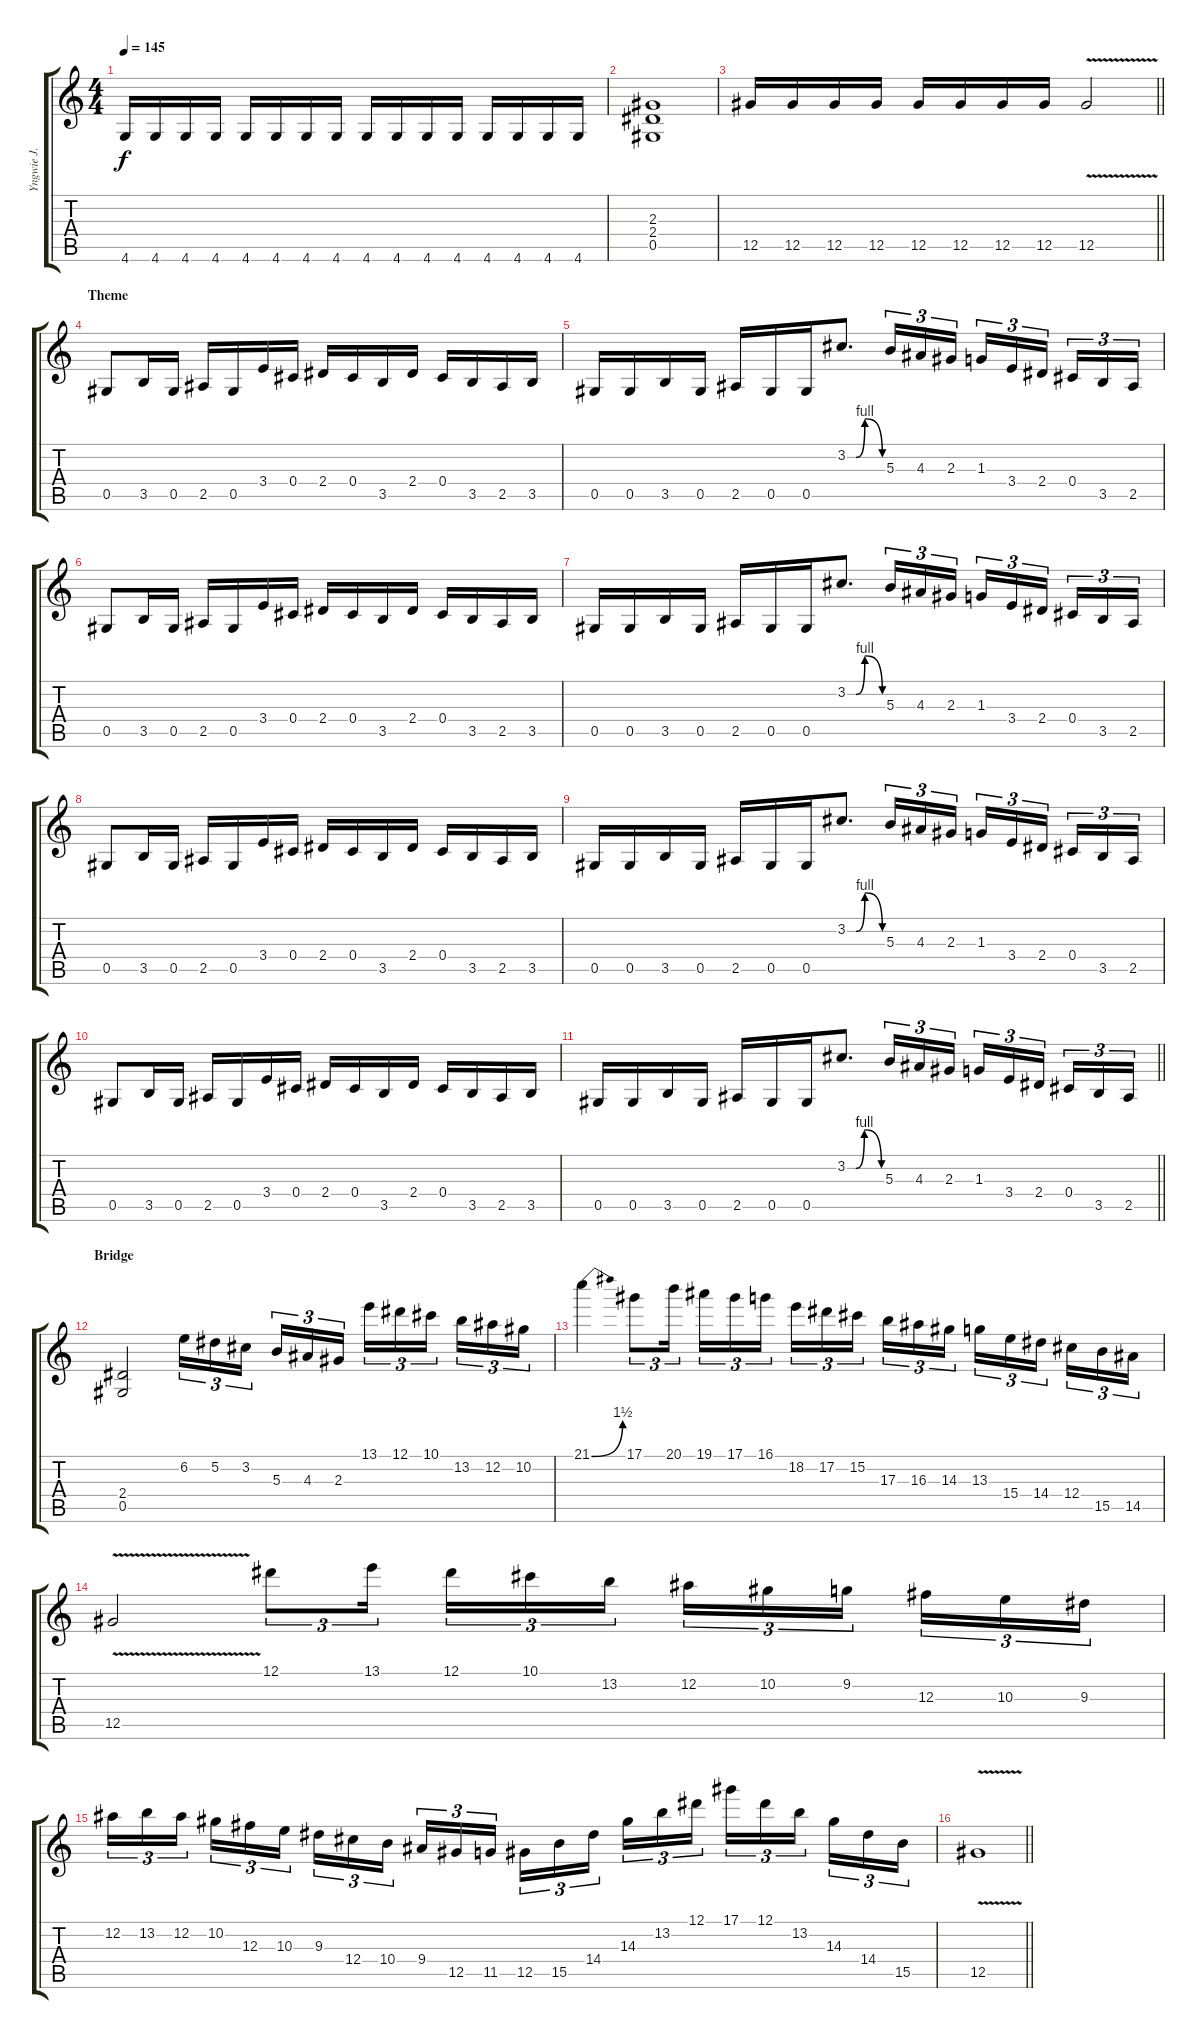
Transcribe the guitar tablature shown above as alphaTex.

\track ("Yngwie J. Malmsteen" "Yngwie J. ") {instrument overdrivenguitar}
\staff {score tabs}
\tuning (Eb4 Bb3 Gb3 Db3 Ab2 Eb2) {hide}
\ts (4 4)
\tempo 145
\clef g2
\ks c
4.6.16{dy f} 4.6.16 4.6.16 4.6.16 4.6.16 4.6.16 4.6.16 4.6.16 4.6.16 4.6.16 4.6.16 4.6.16 4.6.16 4.6.16 4.6.16 4.6.16 |
(2.3 2.4 0.5).1 |
\barLineRight lightlight
12.5.16 12.5.16 12.5.16 12.5.16 12.5.16 12.5.16 12.5.16 12.5.16 12.5{v}.2 |
\section ("" "Theme")
0.5.8 3.5.16 0.5.16 2.5.16 0.5.16 3.4.16 0.4.16 2.4.16 0.4.16 3.5.16 2.4.16 0.4.16 3.5.16 2.5.16 3.5.16 |
0.5.16 0.5.16 3.5.16 0.5.16 2.5.16 0.5.16 0.5.16 3.2{be (custom 0 0 15 0 30 4 60 0)}.8{d} 5.3.16{tu (3 2)} 4.3.16{tu (3 2)} 2.3.16{tu (3 2)} 1.3.16{tu (3 2)} 3.4.16{tu (3 2)} 2.4.16{tu (3 2) beam splitsecondary} 0.4.16{tu (3 2)} 3.5.16{tu (3 2)} 2.5.16{tu (3 2)} |
0.5.8 3.5.16 0.5.16 2.5.16 0.5.16 3.4.16 0.4.16 2.4.16 0.4.16 3.5.16 2.4.16 0.4.16 3.5.16 2.5.16 3.5.16 |
0.5.16 0.5.16 3.5.16 0.5.16 2.5.16 0.5.16 0.5.16 3.2{be (custom 0 0 15 0 30 4 60 0)}.8{d} 5.3.16{tu (3 2)} 4.3.16{tu (3 2)} 2.3.16{tu (3 2)} 1.3.16{tu (3 2)} 3.4.16{tu (3 2)} 2.4.16{tu (3 2) beam splitsecondary} 0.4.16{tu (3 2)} 3.5.16{tu (3 2)} 2.5.16{tu (3 2)} |
0.5.8 3.5.16 0.5.16 2.5.16 0.5.16 3.4.16 0.4.16 2.4.16 0.4.16 3.5.16 2.4.16 0.4.16 3.5.16 2.5.16 3.5.16 |
0.5.16 0.5.16 3.5.16 0.5.16 2.5.16 0.5.16 0.5.16 3.2{be (custom 0 0 15 0 30 4 60 0)}.8{d} 5.3.16{tu (3 2)} 4.3.16{tu (3 2)} 2.3.16{tu (3 2)} 1.3.16{tu (3 2)} 3.4.16{tu (3 2)} 2.4.16{tu (3 2) beam splitsecondary} 0.4.16{tu (3 2)} 3.5.16{tu (3 2)} 2.5.16{tu (3 2)} |
0.5.8 3.5.16 0.5.16 2.5.16 0.5.16 3.4.16 0.4.16 2.4.16 0.4.16 3.5.16 2.4.16 0.4.16 3.5.16 2.5.16 3.5.16 |
\barLineRight lightlight
0.5.16 0.5.16 3.5.16 0.5.16 2.5.16 0.5.16 0.5.16 3.2{be (custom 0 0 15 0 30 4 60 0)}.8{d} 5.3.16{tu (3 2)} 4.3.16{tu (3 2)} 2.3.16{tu (3 2)} 1.3.16{tu (3 2)} 3.4.16{tu (3 2)} 2.4.16{tu (3 2) beam splitsecondary} 0.4.16{tu (3 2)} 3.5.16{tu (3 2)} 2.5.16{tu (3 2)} |
\section ("" "Bridge")
(2.4 0.5).2 6.2.16{tu (3 2)} 5.2.16{tu (3 2)} 3.2.16{tu (3 2) beam splitsecondary} 5.3.16{tu (3 2)} 4.3.16{tu (3 2)} 2.3.16{tu (3 2)} 13.1.16{tu (3 2)} 12.1.16{tu (3 2)} 10.1.16{tu (3 2) beam splitsecondary} 13.2.16{tu (3 2)} 12.2.16{tu (3 2)} 10.2.16{tu (3 2)} |
21.1{be (bend 0 0 60 6)}.4 17.1.8{tu (3 2)} 20.1.16{tu (3 2) beam splitsecondary} 19.1.16{tu (3 2)} 17.1.16{tu (3 2)} 16.1.16{tu (3 2)} 18.2.16{tu (3 2)} 17.2.16{tu (3 2)} 15.2.16{tu (3 2) beam splitsecondary} 17.3.16{tu (3 2)} 16.3.16{tu (3 2)} 14.3.16{tu (3 2)} 13.3.16{tu (3 2)} 15.4.16{tu (3 2)} 14.4.16{tu (3 2) beam splitsecondary} 12.4.16{tu (3 2)} 15.5.16{tu (3 2)} 14.5.16{tu (3 2)} |
12.5{v}.2 12.1.8{tu (3 2)} 13.1.16{tu (3 2) beam splitsecondary} 12.1.16{tu (3 2)} 10.1.16{tu (3 2)} 13.2.16{tu (3 2)} 12.2.16{tu (3 2)} 10.2.16{tu (3 2)} 9.2.16{tu (3 2) beam splitsecondary} 12.3.16{tu (3 2)} 10.3.16{tu (3 2)} 9.3.16{tu (3 2)} |
12.2.16{tu (3 2)} 13.2.16{tu (3 2)} 12.2.16{tu (3 2) beam splitsecondary} 10.2.16{tu (3 2)} 12.3.16{tu (3 2)} 10.3.16{tu (3 2)} 9.3.16{tu (3 2)} 12.4.16{tu (3 2)} 10.4.16{tu (3 2) beam splitsecondary} 9.4.16{tu (3 2)} 12.5.16{tu (3 2)} 11.5.16{tu (3 2)} 12.5.16{tu (3 2)} 15.5.16{tu (3 2)} 14.4.16{tu (3 2) beam splitsecondary} 14.3.16{tu (3 2)} 13.2.16{tu (3 2)} 12.1.16{tu (3 2)} 17.1.16{tu (3 2)} 12.1.16{tu (3 2)} 13.2.16{tu (3 2) beam splitsecondary} 14.3.16{tu (3 2)} 14.4.16{tu (3 2)} 15.5.16{tu (3 2)} |
\barLineRight lightlight
12.5{v}.1
